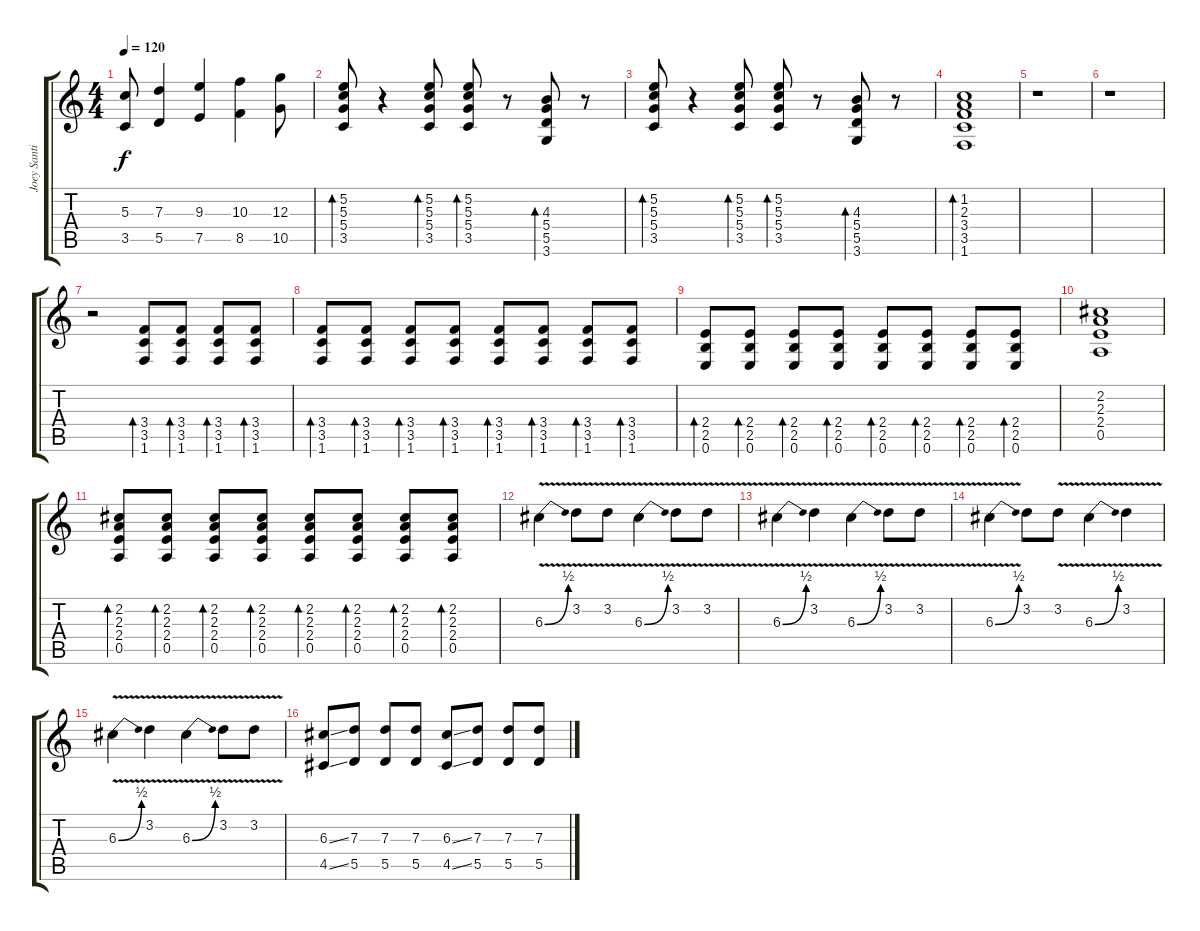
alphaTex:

\track ("Joey Santiago" "Joey Santi") {instrument distortionguitar}
\staff {score tabs}
\tuning (E4 B3 G3 D3 A2 E2) {hide}
\ts (4 4)
\tempo 120
\clef g2
\ks c
(5.3 3.5).8{dy f} (7.3 5.5).4 (9.3 7.5).4 (10.3 8.5).4 (12.3 10.5).8 |
(5.2 5.3 5.4 3.5).8{bd 60} r.4 (5.2 5.3 5.4 3.5).8{bd 60} (5.2 5.3 5.4 3.5).8{bd 60} r.8 (4.3 5.4 5.5 3.6).8{bd 60} r.8 |
(5.2 5.3 5.4 3.5).8{bd 60} r.4 (5.2 5.3 5.4 3.5).8{bd 60} (5.2 5.3 5.4 3.5).8{bd 60} r.8 (4.3 5.4 5.5 3.6).8{bd 60} r.8 |
(1.2 2.3 3.4 3.5 1.6).1{bd 60} |
r.1 |
r.1 |
r.2 (3.4 3.5 1.6).8{bd 60} (3.4 3.5 1.6).8{bd 60} (3.4 3.5 1.6).8{bd 60} (3.4 3.5 1.6).8{bd 60} |
(3.4 3.5 1.6).8{bd 60} (3.4 3.5 1.6).8{bd 60} (3.4 3.5 1.6).8{bd 60} (3.4 3.5 1.6).8{bd 60} (3.4 3.5 1.6).8{bd 60} (3.4 3.5 1.6).8{bd 60} (3.4 3.5 1.6).8{bd 60} (3.4 3.5 1.6).8{bd 60} |
(2.4 2.5 0.6).8{bd 60} (2.4 2.5 0.6).8{bd 60} (2.4 2.5 0.6).8{bd 60} (2.4 2.5 0.6).8{bd 60} (2.4 2.5 0.6).8{bd 60} (2.4 2.5 0.6).8{bd 60} (2.4 2.5 0.6).8{bd 60} (2.4 2.5 0.6).8{bd 60} |
(2.2 2.3 2.4 0.5).1 |
(2.2 2.3 2.4 0.5).8{bd 60} (2.2 2.3 2.4 0.5).8{bd 60} (2.2 2.3 2.4 0.5).8{bd 60} (2.2 2.3 2.4 0.5).8{bd 60} (2.2 2.3 2.4 0.5).8{bd 60} (2.2 2.3 2.4 0.5).8{bd 60} (2.2 2.3 2.4 0.5).8{bd 60} (2.2 2.3 2.4 0.5).8{bd 60} |
\section ("" "")
6.3{be (bend 0 0 60 2) v}.4 3.2{v}.8 3.2{v}.8 6.3{be (bend 0 0 60 2) v}.4 3.2{v}.8 3.2{v}.8 |
6.3{be (bend 0 0 60 2) v}.4 3.2{v}.4 6.3{be (bend 0 0 60 2) v}.4 3.2{v}.8 3.2{v}.8 |
6.3{be (bend 0 0 60 2) v}.4 3.2.8 3.2{v}.8 6.3{be (bend 0 0 60 2) v}.4 3.2{v}.4 |
6.3{be (bend 0 0 60 2) v}.4 3.2{v}.4 6.3{be (bend 0 0 60 2) v}.4 3.2{v}.8 3.2{v}.8 |
(6.3{ss} 4.5{ss}).8 (7.3 5.5).8 (7.3 5.5).8 (7.3 5.5).8 (6.3{ss} 4.5{ss}).8 (7.3 5.5).8 (7.3 5.5).8 (7.3 5.5).8
